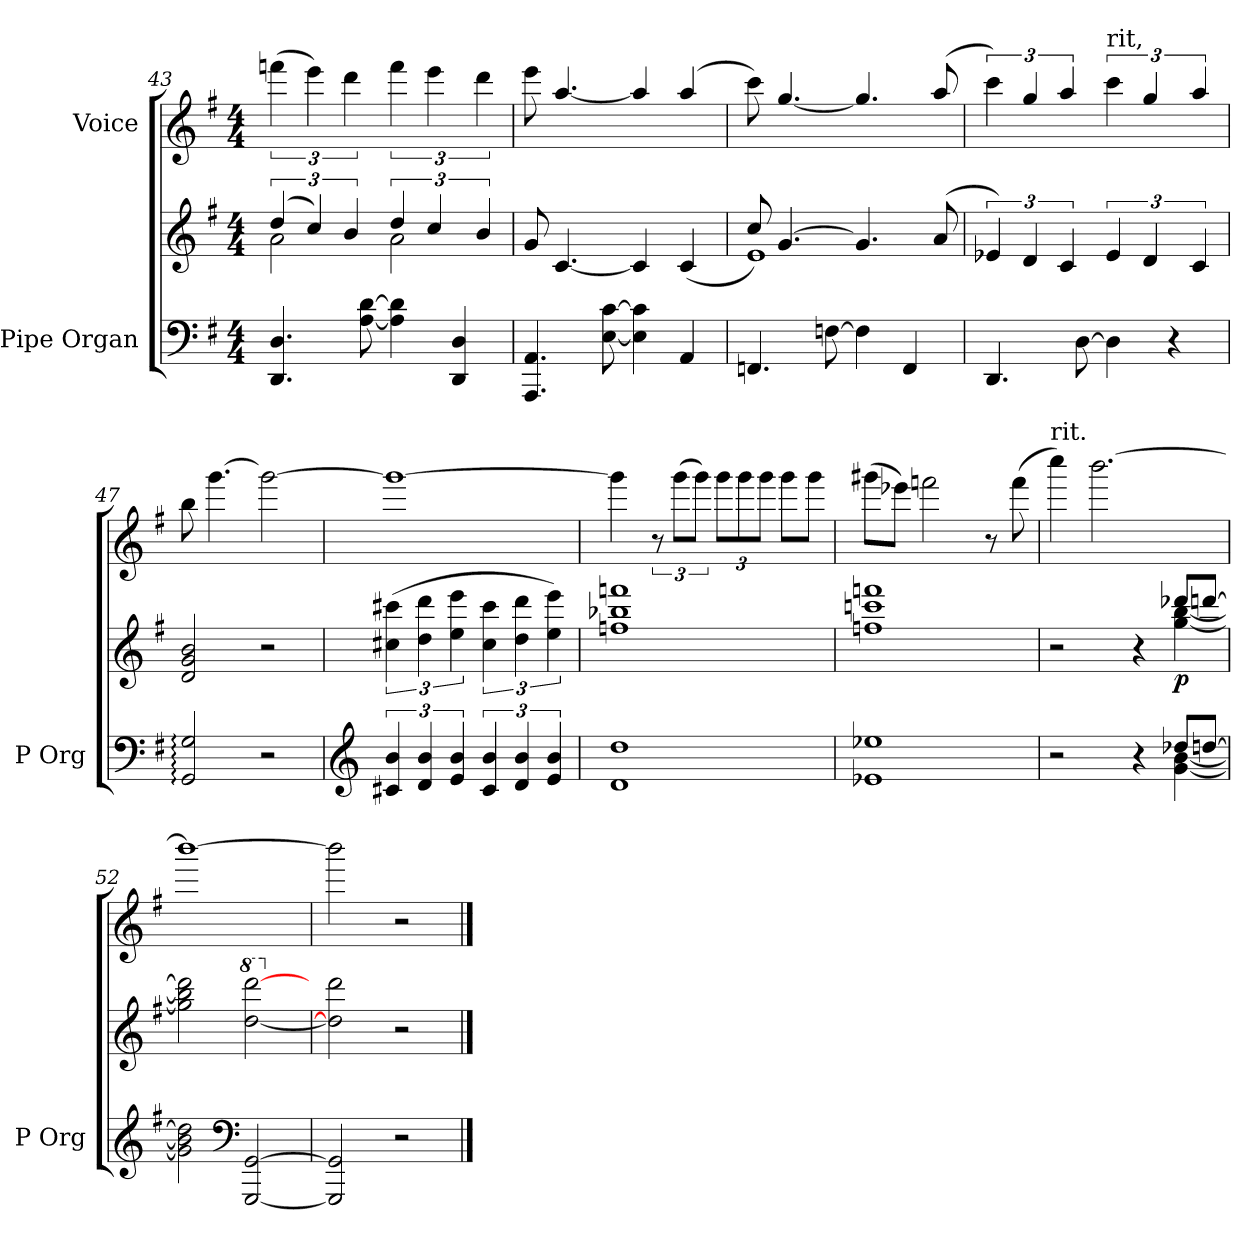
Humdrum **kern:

**kern	**kern	**dynam	**kern
*part2	*part2	*part2	*part1
*staff3	*staff2	*staff2/3	*staff1
*I"Pipe Organ	*	*	*I"Voice
*I'P Org	*	*	*
!!LO:LB:g=z
*clefF4	*clefG2	*	*clefG2
*	*	*	*ITrd8c14
*k[f#]	*k[f#]	*	*k[f#]
*M4/4	*M4/4	*	*M4/4
=43	=43	=43	=43
*	*^	*	*
4.DD/ 4.D/	(6dd/	2a\	.	(6ffn\
.	6cc/)	.	.	6ee\)
.	6b/	.	.	6dd\
[8A\ [8d\	.	.	.	.
4A\] 4d\]	6dd/	2a\	.	6ff\
.	6cc/	.	.	6ee\
4DD/ 4D/	.	.	.	.
.	6b/	.	.	6dd\
*	*v	*v	*	*
=44	=44	=44	=44
4.AAA/ 4.AA/	8g/	.	8ee\
.	[4.c/	.	[4.a/
[8E\ [8c\	.	.	.
4E\] 4c\]	4c/]	.	4a/]
4AA/	(4c/	.	(4a/
=45	=45	=45	=45
*	*^	*	*
4.FFn/	8cc/)	1e	.	8cc\)
.	[4.g/	.	.	[4.g/
[8Fn\	.	.	.	.
4F\]	4.g/]	.	.	4.g/]
4FF/	.	.	.	.
.	(8a/	.	.	(8a/
*	*v	*v	*	*
=46	=46	=46	=46
4.DD/	6e-X/)	.	6cc\)
.	6d/	.	6g/
.	6c/	.	6a/
[8D\	.	.	.
*	*	*	*MM47
!	!	!	!LO:TX:a:t=rit,
4D\]	6e-/	.	6cc\
.	6d/	.	6g/
4r	.	.	.
.	6c/	.	6a/
!!LO:LB:g=z
=47	=47	=47	=47
2GG/: 2G/:	2d/ 2g/ 2b/	.	8b\
*	*	*	*MM80
.	.	.	[4.gg\
2r	2r	.	2gg\_
=48	=48	=48	=48
*clefG2	*	*	*
6c#X/ 6b/	(6cc#X\ 6ccc#X\	.	1gg_
6d/ 6b/	6dd\ 6ddd\	.	.
6e/ 6b/	6ee\ 6eee\	.	.
6c#/ 6b/	6cc#\ 6ccc#\	.	.
6d/ 6b/	6dd\ 6ddd\	.	.
6e/ 6b/	6ee\ 6eee\)	.	.
=49	=49	=49	=49
1d 1dd	1ffn 1bb-X 1fffn	.	4gg\]
.	.	.	12r
.	.	.	(12gg\L
.	.	.	12gg\J)
*	*	*	*Xbrackettup
.	.	.	12gg\L
.	.	.	12gg\
.	.	.	12gg\J
.	.	.	8gg\L
.	.	.	8gg\J
!!LO:LB:g=z
=50	=50	=50	=50
1e-X 1ee-X	1ffn 1cccn 1fffn	.	(8gg#X\L
.	.	.	8ee-X\J)
.	.	.	2ffn\
.	.	.	8r
.	.	.	(8ff\
=51	=51	=51	=51
*	*	*	*MM54
*^	*^	*	*
!	!	!	!	!	!LO:TX:a:t=rit.
2r	2.ryy	2r	2.ryy	.	4ccc\)
.	.	.	.	.	[2.bb\
4r	.	4r	.	.	.
!	!	!	!	!LO:DY:b	!
8dd-X/L	[4g\ [4b\	8ddd-X/L	[4gg\ [4bb\	p	.
[8ddn/J	.	[8dddn/J	.	.	.
*v	*v	*	*	*	*
*	*v	*v	*	*
=52	=52	=52	=52
*	*	*	*MM35
2g\] 2b\] 2dd\]	2gg\] 2bb\] 2ddd\]	.	1bb_
*clefF4	*	*	*
*	*8va	*	*
[2GGG/ [2GG/	[2ddd\ [2dddd\	.	.
=53	=53	=53	=53
*	*X8va	*	*
2GGG/] 2GG/]	2dd\] 2ddd\]	.	2bb\]
2r	2r	.	2r
==	==	==	==
*-	*-	*-	*-
